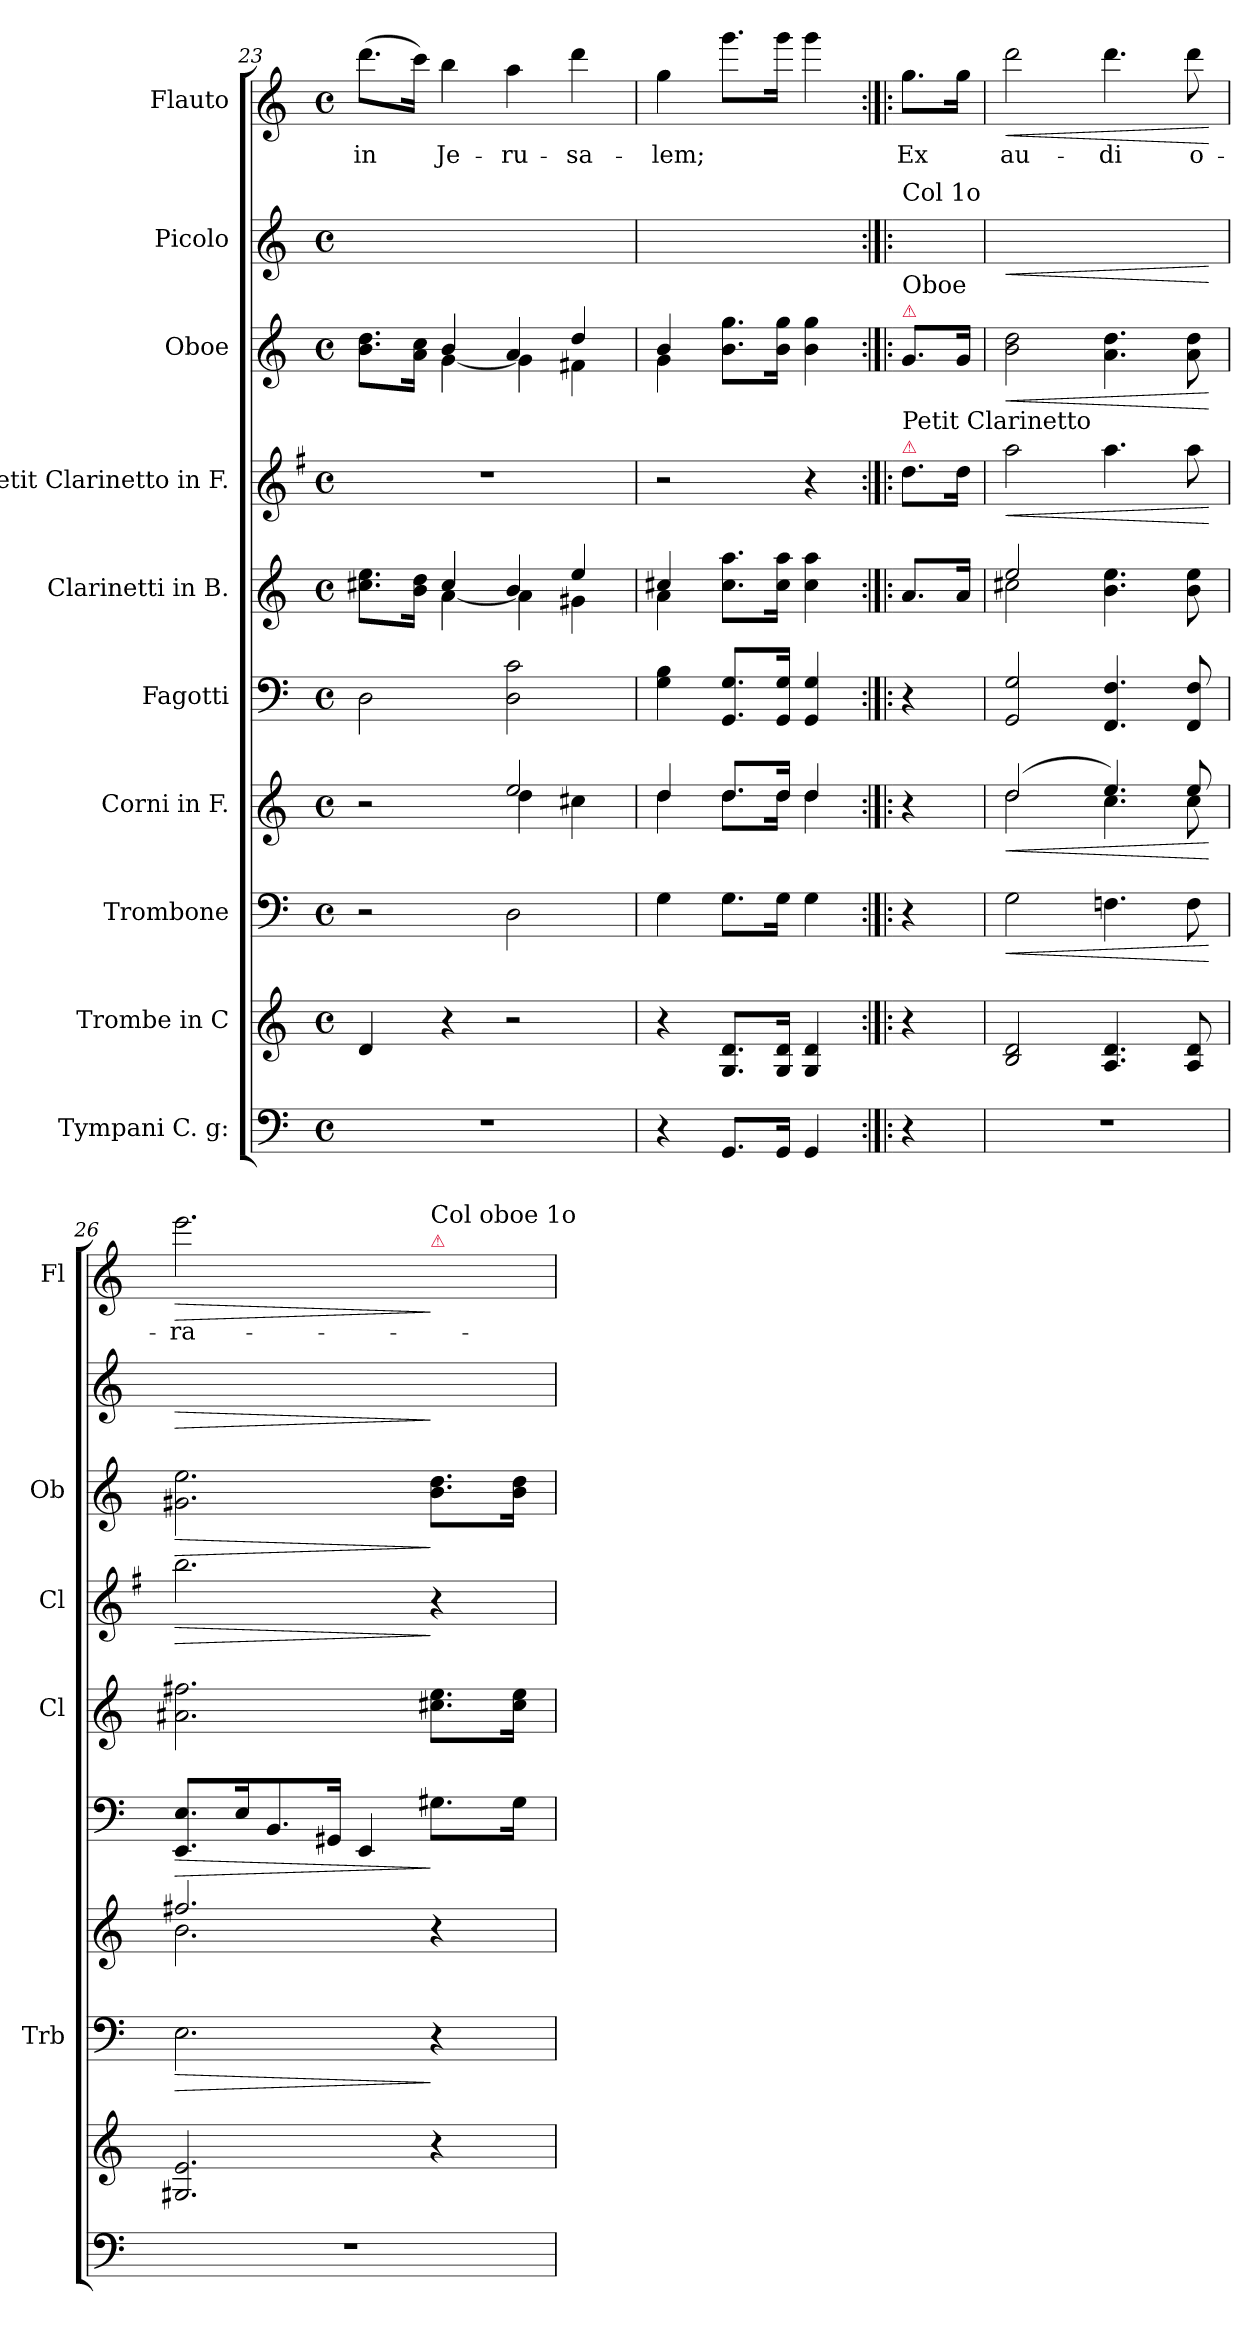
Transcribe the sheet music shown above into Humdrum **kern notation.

**kern	**kern	**kern	**dynam	**kern	**dynam	**kern	**kern	**kern	**dynam	**kern	**dynam	**kern	**text	**dynam	**kern	**text	**dynam
*part10	*part9	*part8	*part8	*part7	*part7	*part6	*part5	*part4	*part4	*part3	*part3	*part2	*part2	*part2	*part1	*part1	*part1
*staff10	*staff9	*staff8	*staff8	*staff7	*staff7	*staff6	*staff5	*staff4	*staff4	*staff3	*staff3	*staff2	*staff2	*staff2	*staff1	*staff1	*staff1
*I"Tympani C. g:	*I"Trombe in C	*I"Trombone	*	*I"Corni in F.	*	*I"Fagotti	*I"Clarinetti in B.	*I"Petit Clarinetto in F.	*	*I"Oboe	*	*I"Picolo	*	*	*I"Flauto	*	*
*	*	*I'Trb	*	*	*	*	*I'Cl	*I'Cl	*	*I'Ob	*	*	*	*	*I'Fl	*	*
*clefF4	*clefG2	*clefF4	*	*clefG2	*	*clefF4	*clefG2	*clefG2	*	*clefG2	*	*clefG2	*	*	*clefG2	*	*
*	*	*	*	*ITrd4c7	*	*	*ITrd1c2	*ITrd4c7	*	*	*	*	*	*	*	*	*
*k[]	*k[]	*k[]	*	*k[b-]	*	*k[]	*k[b-e-]	*k[]	*	*k[]	*	*k[]	*	*	*k[]	*	*
*M4/4	*M4/4	*M4/4	*	*M4/4	*	*M4/4	*M4/4	*M4/4	*	*M4/4	*	*M4/4	*	*	*M4/4	*	*
*met(c)	*met(c)	*met(c)	*	*met(c)	*	*met(c)	*met(c)	*met(c)	*	*met(c)	*	*met(c)	*	*	*met(c)	*	*
=23	=23	=23	=23	=23	=23	=23	=23	=23	=23	=23	=23	=23	=23	=23	=23	=23	=23
*	*	*	*	*^	*	*	*^	*	*	*^	*	*	*	*	*	*	*
1r	4d/	2r	.	2r	2ryy	.	2D\	8.bn\ 8.dd\L	4ryy	1r	.	8.b\ 8.dd\L	4ryy	.	8.ddd\Lyy	in	.	(8.ddd\L	in	.
.	.	.	.	.	.	.	.	16a\ 16cc\Jk	.	.	.	16a\ 16cc\Jk	.	.	16ccc\Jkyy	.	.	16ccc\Jk)	.	.
.	4r	.	.	.	.	.	.	4b/	[4g\	.	.	4b/	[4g\	.	4bb\yy	Je-	.	4bb\	Je-	.
.	2r	2D\	.	2a/	4g\	.	2D\ 2c\	4a/	4g\]	.	.	4a/	4g\]	.	4aa\yy	-ru-	.	4aa\	-ru-	.
.	.	.	.	.	4f#X\	.	.	4dd/	4f#X\	.	.	4dd/	4f#X\	.	4ddd\yy	-sa-	.	4ddd\	-sa-	.
=	=	=	=	=	=	=	=	=	=	=	=	=	=	=	=	=	=	=	=	=
4r	4r	4G\	.	4g/	4g\	.	4G\ 4B\	4bn/	4g\	2r	.	4b/	4g\	.	4gg\yy	-lem;	.	4gg\	-lem;	.
8.GG/L	8.G/ 8.d/L	8.G\L	.	8.g/L	8.g\L	.	8.GG/ 8.G/L	8.b\ 8.gg\L	2ryy	.	.	8.b\ 8.gg\L	2ryy	.	8.ggg\Lyy	.	.	8.ggg\L	.	.
16GG/Jk	16G/ 16d/Jk	16G\Jk	.	16g/Jk	16g\Jk	.	16GG/ 16G/Jk	16b\ 16gg\Jk	.	.	.	16b\ 16gg\Jk	.	.	16ggg\Jkyy	.	.	16ggg\Jk	.	.
4GG/	4G/ 4d/	4G\	.	4g/	4g\	.	4GG/ 4G/	4b\ 4gg\	.	4r	.	4b\ 4gg\	.	.	4ggg\yy	.	.	4ggg\	.	.
*	*	*	*	*	*	*	*	*v	*v	*	*	*v	*v	*	*	*	*	*	*	*
=24:|!|:	=24:|!|:	=24:|!|:	=24:|!|:	=24:|!|:	=24:|!|:	=24:|!|:	=24:|!|:	=24:|!|:	=24:|!|:	=24:|!|:	=24:|!|:	=24:|!|:	=24:|!|:	=24:|!|:	=24:|!|:	=24:|!|:	=24:|!|:	=24:|!|:
!	!	!	!	!	!	!	!	!	!	!	!	!	!LO:TX:a:t=Col 1o	!	!	!	!	!
!	!	!	!	!	!	!	!	!	!	!	!LO:TX:a:color=crimson:t=⚠	!	!	!	!	!	!	!
!	!	!	!	!	!	!	!	!	!	!	!LO:TX:a:t=Oboe	!	!	!	!	!	!	!
!	!	!	!	!	!	!	!	!	!LO:TX:a:color=crimson:t=⚠	!	!	!	!	!	!	!	!	!
!	!	!	!	!	!	!	!	!	!LO:TX:a:t=Petit Clarinetto	!	!	!	!	!	!	!	!	!
*	*	*	*	*v	*v	*	*	*	*	*	*	*	*	*	*	*	*	*
4r	4r	4r	.	4r	.	4r	8.g/L	8.g\L	.	8.g/L	.	8.gg\Lyy	Ex	.	8.gg\L	Ex	.
.	.	.	.	.	.	.	16g/Jk	16g\Jk	.	16g/Jk	.	16gg\Jkyy	.	.	16gg\Jk	.	.
=25	=25	=25	=25	=25	=25	=25	=25	=25	=25	=25	=25	=25	=25	=25	=25	=25	=25
!	!	!	!LO:HP:b	!	!LO:HP:b	!	!	!	!LO:HP:b	!	!LO:HP:b	!	!	!LO:HP:b	!	!	!LO:HP:b
*	*	*	*	*^	*	*	*^	*	*	*	*	*	*	*	*	*	*
1r	2B/ 2d/	2G\	<	(2g/	2g\	<	2GG/ 2G/	2dd/	2bn\	2dd\	<	2b\ 2dd\	<	2dd\yy	au-	<	2ddd\	au-	<
.	4.A/ 4.d/	4.Fn\	.	4.a/)	4.f\	.	4.FF/ 4.F/	4.a\ 4.dd\	2ryy	4.dd\	.	4.a\ 4.dd\	.	4.dd\yy	-di	.	4.ddd\	-di	.
.	8A/ 8d/	8F\	.	8a/	8f\	.	8FF/ 8F/	8a\ 8dd\	.	8dd\	.	8a\ 8dd\	.	8dd\yy	o-	.	8ddd\	o-	.
*	*	*	*	*v	*v	*	*	*v	*v	*	*	*	*	*	*	*	*	*	*
.	.	.	[	.	[	.	.	.	[	.	[	.	.	[	.	.	[
=26	=26	=26	=26	=26	=26	=26	=26	=26	=26	=26	=26	=26	=26	=26	=26	=26	=26
!	!	!	!LO:HP:b	!	!LO:HP:a	!	!	!	!LO:HP:b	!	!LO:HP:b	!	!	!LO:HP:b	!	!	!LO:HP:b
*	*	*	*	*^	*	*	*	*	*	*	*	*	*	*	*	*	*
1r	2.G#X/ 2.e/	2.E\	>	2.bn/	2.e\	>	8.EE/ 8.E/L	2.g#X\ 2.een\	2.ee\	>	2.g#X\ 2.ee\	>	2.ee\yy	-ra	>	2.eee\	-ra-	>
.	.	.	.	.	.	.	16E/K	.	.	.	.	.	.	.	.	.	.	.
.	.	.	.	.	.	.	8.BB/	.	.	.	.	.	.	.	.	.	.	.
.	.	.	.	.	.	.	16GG#X/Jk	.	.	.	.	.	.	.	.	.	.	.
.	.	.	.	.	.	.	4EE/	.	.	.	.	.	.	.	.	.	.	.
!	!	!	!	!	!	!	!	!	!	!	!	!	!	!	!	!LO:TX:a:color=crimson:t=⚠	!	!
!	!	!	!	!	!	!	!	!	!	!	!	!	!	!	!	!LO:TX:a:t=Col oboe 1o	!	!
.	4r	4r	]	4r	4ryy	]	8.G#X\L	8.bn\ 8.dd\L	4r	]	8.b\ 8.dd\L	]	8.dd\Lyy	.	]	8.dd\Lyy	.	]
.	.	.	.	.	.	.	16G#\Jk	16b\ 16dd\Jk	.	.	16b\ 16dd\Jk	.	16dd\Jkyy	-ti-	.	16dd\Jkyy	-ti-	.
*	*	*	*	*v	*v	*	*	*	*	*	*	*	*	*	*	*	*	*
=	=	=	=	=	=	=	=	=	=	=	=	=	=	=	=	=	=
*-	*-	*-	*-	*-	*-	*-	*-	*-	*-	*-	*-	*-	*-	*-	*-	*-	*-
